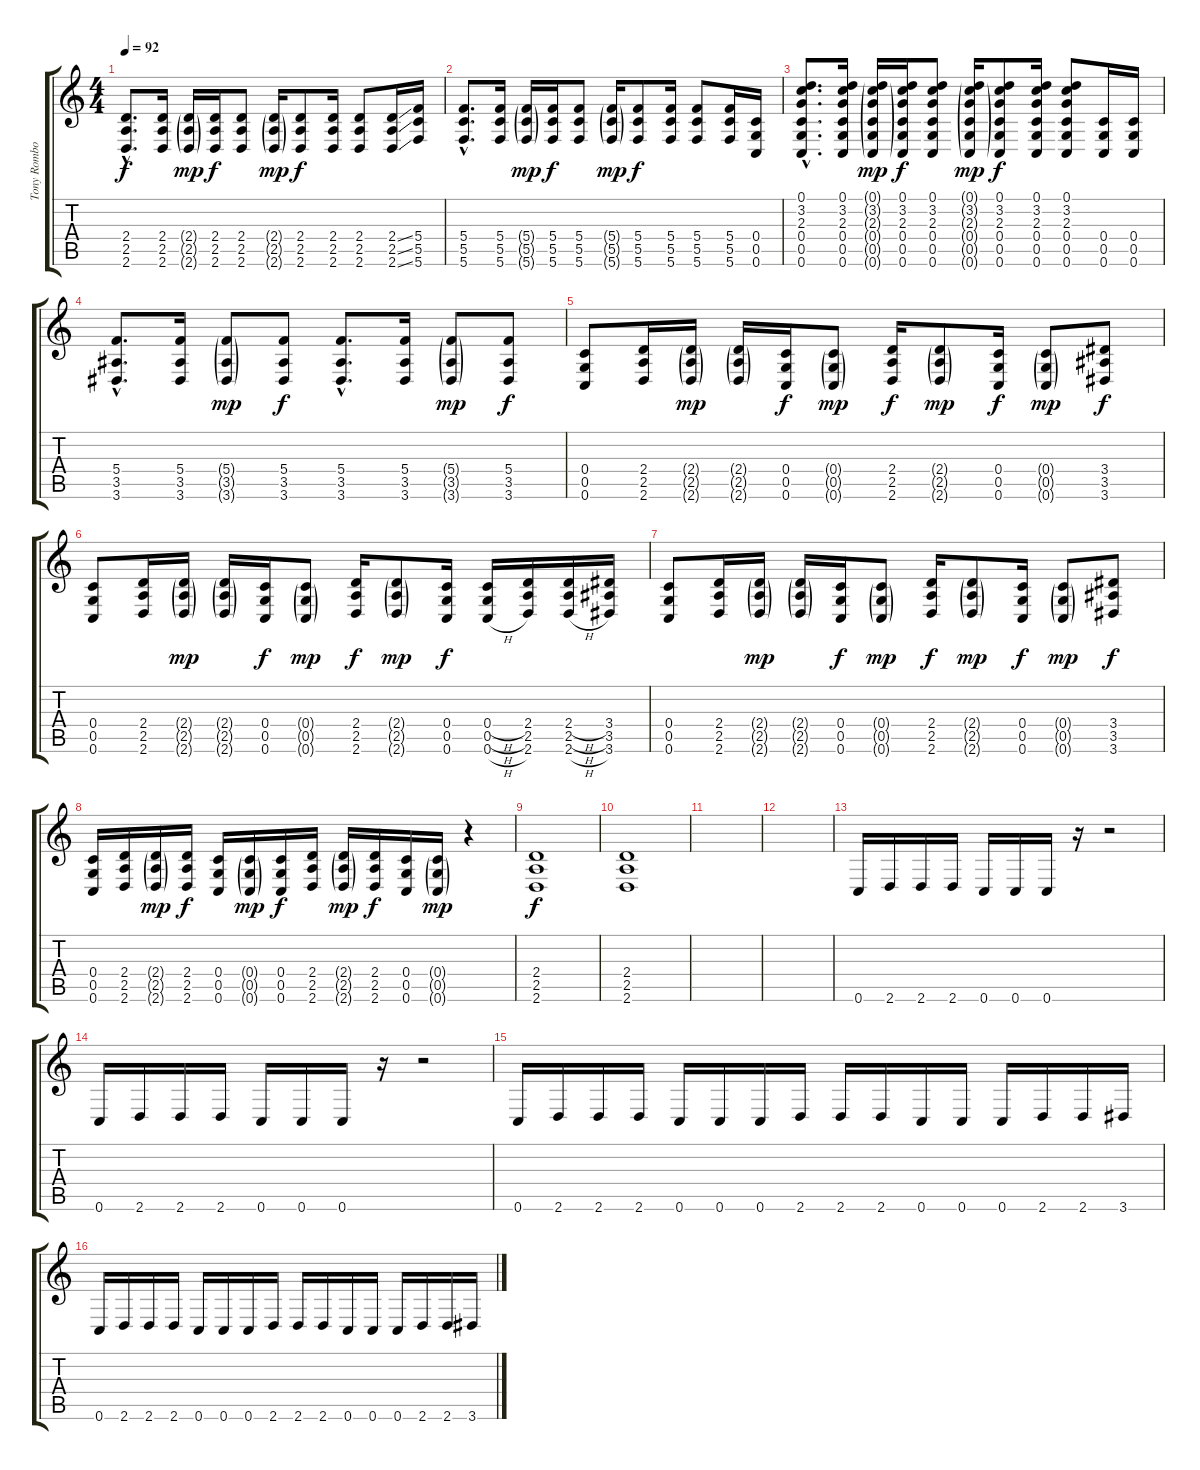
\track ("Tony Rombola (2)" "Tony Rombo") {instrument distortionguitar}
\staff {score tabs}
\tuning (D4 A3 F3 C3 G2 C2) {hide}
\ts (4 4)
\tempo 92
\clef g2
\ks c
(2.4{hac} 2.5{hac} 2.6{hac}).8{d dy f} (2.4 2.5 2.6).16 (2.4{g} 2.5{g} 2.6{g}).16{dy mp} (2.4 2.5 2.6).16{dy f} (2.4 2.5 2.6).8 (2.4{g} 2.5{g} 2.6{g}).16{dy mp} (2.4 2.5 2.6).8{dy f} (2.4 2.5 2.6).16 (2.4 2.5 2.6).8 (2.4{ss} 2.5{ss} 2.6{ss}).16 (5.4 5.5 5.6).16 |
(5.4{hac} 5.5{hac} 5.6{hac}).8{d} (5.4 5.5 5.6).16 (5.4{g} 5.5{g} 5.6{g}).16{dy mp} (5.4 5.5 5.6).16{dy f} (5.4 5.5 5.6).8 (5.4{g} 5.5{g} 5.6{g}).16{dy mp} (5.4 5.5 5.6).8{dy f} (5.4 5.5 5.6).16 (5.4 5.5 5.6).8 (5.4 5.5 5.6).16 (0.4 0.5 0.6).16 |
(0.1{hac} 3.2{hac} 2.3{hac} 0.4{hac} 0.5{hac} 0.6{hac}).8{d} (0.1 3.2 2.3 0.4 0.5 0.6).16 (0.1{g} 3.2{g} 2.3{g} 0.4{g} 0.5{g} 0.6{g}).16{dy mp} (0.1 3.2 2.3 0.4 0.5 0.6).16{dy f} (0.1 3.2 2.3 0.4 0.5 0.6).8 (0.1{g} 3.2{g} 2.3{g} 0.4{g} 0.5{g} 0.6{g}).16{dy mp} (0.1 3.2 2.3 0.4 0.5 0.6).8{dy f} (0.1 3.2 2.3 0.4 0.5 0.6).16 (0.1 3.2 2.3 0.4 0.5 0.6).8 (0.4 0.5 0.6).16 (0.4 0.5 0.6).16 |
(5.4{hac} 3.5{hac} 3.6{hac}).8{d} (5.4 3.5 3.6).16{instrument electricguitarmuted} (5.4{g} 3.5{g} 3.6{g}).8{dy mp} (5.4 3.5 3.6).8{dy f} (5.4{hac} 3.5{hac} 3.6{hac}).8{d instrument distortionguitar} (5.4 3.5 3.6).16{instrument electricguitarmuted} (5.4{g} 3.5{g} 3.6{g}).8{dy mp} (5.4 3.5 3.6).8{dy f} |
(0.4 0.5 0.6).8{instrument distortionguitar} (2.4 2.5 2.6).16 (2.4{g} 2.5{g} 2.6{g}).16{dy mp} (2.4{g} 2.5{g} 2.6{g}).16 (0.4 0.5 0.6).16{dy f} (0.4{g} 0.5{g} 0.6{g}).8{dy mp} (2.4 2.5 2.6).16{dy f} (2.4{g} 2.5{g} 2.6{g}).8{dy mp} (0.4 0.5 0.6).16{dy f} (0.4{g} 0.5{g} 0.6{g}).8{dy mp} (3.4 3.5 3.6).8{dy f} |
(0.4 0.5 0.6).8 (2.4 2.5 2.6).16 (2.4{g} 2.5{g} 2.6{g}).16{dy mp} (2.4{g} 2.5{g} 2.6{g}).16 (0.4 0.5 0.6).16{dy f} (0.4{g} 0.5{g} 0.6{g}).8{dy mp} (2.4 2.5 2.6).16{dy f} (2.4{g} 2.5{g} 2.6{g}).8{dy mp} (0.4 0.5 0.6).16{dy f} (0.4{h} 0.5{h} 0.6{h}).16 (2.4 2.5 2.6).16 (2.4{h} 2.5{h} 2.6{h}).16 (3.4 3.5 3.6).16 |
(0.4 0.5 0.6).8 (2.4 2.5 2.6).16 (2.4{g} 2.5{g} 2.6{g}).16{dy mp} (2.4{g} 2.5{g} 2.6{g}).16 (0.4 0.5 0.6).16{dy f} (0.4{g} 0.5{g} 0.6{g}).8{dy mp} (2.4 2.5 2.6).16{dy f} (2.4{g} 2.5{g} 2.6{g}).8{dy mp} (0.4 0.5 0.6).16{dy f} (0.4{g} 0.5{g} 0.6{g}).8{dy mp} (3.4 3.5 3.6).8{dy f} |
(0.4 0.5 0.6).16{instrument electricguitarmuted} (2.4 2.5 2.6).16 (2.4{g} 2.5{g} 2.6{g}).16{dy mp} (2.4 2.5 2.6).16{dy f} (0.4 0.5 0.6).16 (0.4{g} 0.5{g} 0.6{g}).16{dy mp} (0.4 0.5 0.6).16{dy f} (2.4 2.5 2.6).16 (2.4{g} 2.5{g} 2.6{g}).16{dy mp} (2.4 2.5 2.6).16{dy f} (0.4 0.5 0.6).16 (0.4{g} 0.5{g} 0.6{g}).16{dy mp} r.4{instrument distortionguitar} |
(2.4 2.5 2.6).1{dy f} |
(2.4 2.5 2.6).1 |
|
|
0.6.16 2.6.16 2.6.16 2.6.16 0.6.16 0.6.16 0.6.16 r.16 r.2 |
0.6.16 2.6.16 2.6.16 2.6.16 0.6.16 0.6.16 0.6.16 r.16 r.2 |
0.6.16 2.6.16 2.6.16 2.6.16 0.6.16 0.6.16 0.6.16 2.6.16 2.6.16 2.6.16 0.6.16 0.6.16 0.6.16 2.6.16 2.6.16 3.6.16 |
0.6.16 2.6.16 2.6.16 2.6.16 0.6.16 0.6.16 0.6.16 2.6.16 2.6.16 2.6.16 0.6.16 0.6.16 0.6.16 2.6.16 2.6.16 3.6.16
